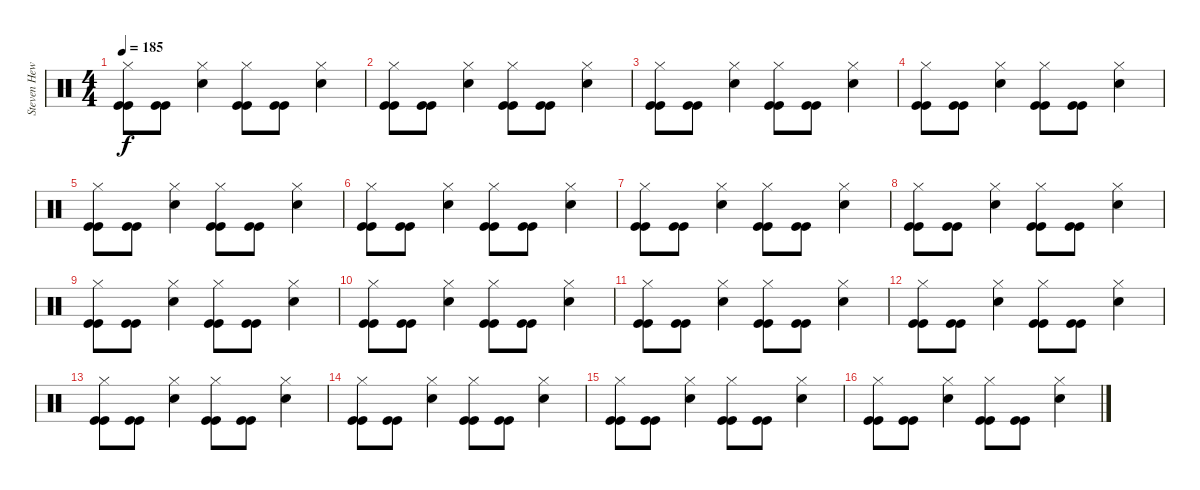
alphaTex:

\track ("Steven Hewitt" "Steven Hew") {instrument percussion}
\staff {score}
\articulation defaults
\ts (4 4)
\tempo 185
\clef neutral
\ks c
("Hi-Hat (closed)" "Kick (hit)" "Kick (hit)").8{dy f} ("Kick (hit)" "Kick (hit)").8 ("Hi-Hat (closed)" "Electric Snare (hit)").4 ("Hi-Hat (closed)" "Kick (hit)" "Kick (hit)").8 ("Kick (hit)" "Kick (hit)").8 ("Hi-Hat (closed)" "Electric Snare (hit)").4 |
("Hi-Hat (closed)" "Kick (hit)" "Kick (hit)").8 ("Kick (hit)" "Kick (hit)").8 ("Hi-Hat (closed)" "Electric Snare (hit)").4 ("Hi-Hat (closed)" "Kick (hit)" "Kick (hit)").8 ("Kick (hit)" "Kick (hit)").8 ("Hi-Hat (closed)" "Electric Snare (hit)").4 |
("Hi-Hat (closed)" "Kick (hit)" "Kick (hit)").8 ("Kick (hit)" "Kick (hit)").8 ("Hi-Hat (closed)" "Electric Snare (hit)").4 ("Hi-Hat (closed)" "Kick (hit)" "Kick (hit)").8 ("Kick (hit)" "Kick (hit)").8 ("Hi-Hat (closed)" "Electric Snare (hit)").4 |
("Hi-Hat (closed)" "Kick (hit)" "Kick (hit)").8 ("Kick (hit)" "Kick (hit)").8 ("Hi-Hat (closed)" "Electric Snare (hit)").4 ("Hi-Hat (closed)" "Kick (hit)" "Kick (hit)").8 ("Kick (hit)" "Kick (hit)").8 ("Hi-Hat (closed)" "Electric Snare (hit)").4 |
("Hi-Hat (closed)" "Kick (hit)" "Kick (hit)").8 ("Kick (hit)" "Kick (hit)").8 ("Hi-Hat (closed)" "Electric Snare (hit)").4 ("Hi-Hat (closed)" "Kick (hit)" "Kick (hit)").8 ("Kick (hit)" "Kick (hit)").8 ("Hi-Hat (closed)" "Electric Snare (hit)").4 |
("Hi-Hat (closed)" "Kick (hit)" "Kick (hit)").8 ("Kick (hit)" "Kick (hit)").8 ("Hi-Hat (closed)" "Electric Snare (hit)").4 ("Hi-Hat (closed)" "Kick (hit)" "Kick (hit)").8 ("Kick (hit)" "Kick (hit)").8 ("Hi-Hat (closed)" "Electric Snare (hit)").4 |
("Hi-Hat (closed)" "Kick (hit)" "Kick (hit)").8 ("Kick (hit)" "Kick (hit)").8 ("Hi-Hat (closed)" "Electric Snare (hit)").4 ("Hi-Hat (closed)" "Kick (hit)" "Kick (hit)").8 ("Kick (hit)" "Kick (hit)").8 ("Hi-Hat (closed)" "Electric Snare (hit)").4 |
("Hi-Hat (closed)" "Kick (hit)" "Kick (hit)").8 ("Kick (hit)" "Kick (hit)").8 ("Hi-Hat (closed)" "Electric Snare (hit)").4 ("Hi-Hat (closed)" "Kick (hit)" "Kick (hit)").8 ("Kick (hit)" "Kick (hit)").8 ("Hi-Hat (closed)" "Electric Snare (hit)").4 |
("Hi-Hat (closed)" "Kick (hit)" "Kick (hit)").8 ("Kick (hit)" "Kick (hit)").8 ("Hi-Hat (closed)" "Electric Snare (hit)").4 ("Hi-Hat (closed)" "Kick (hit)" "Kick (hit)").8 ("Kick (hit)" "Kick (hit)").8 ("Hi-Hat (closed)" "Electric Snare (hit)").4 |
("Hi-Hat (closed)" "Kick (hit)" "Kick (hit)").8 ("Kick (hit)" "Kick (hit)").8 ("Hi-Hat (closed)" "Electric Snare (hit)").4 ("Hi-Hat (closed)" "Kick (hit)" "Kick (hit)").8 ("Kick (hit)" "Kick (hit)").8 ("Hi-Hat (closed)" "Electric Snare (hit)").4 |
("Hi-Hat (closed)" "Kick (hit)" "Kick (hit)").8 ("Kick (hit)" "Kick (hit)").8 ("Hi-Hat (closed)" "Electric Snare (hit)").4 ("Hi-Hat (closed)" "Kick (hit)" "Kick (hit)").8 ("Kick (hit)" "Kick (hit)").8 ("Hi-Hat (closed)" "Electric Snare (hit)").4 |
("Hi-Hat (closed)" "Kick (hit)" "Kick (hit)").8 ("Kick (hit)" "Kick (hit)").8 ("Hi-Hat (closed)" "Electric Snare (hit)").4 ("Hi-Hat (closed)" "Kick (hit)" "Kick (hit)").8 ("Kick (hit)" "Kick (hit)").8 ("Hi-Hat (closed)" "Electric Snare (hit)").4 |
("Hi-Hat (closed)" "Kick (hit)" "Kick (hit)").8 ("Kick (hit)" "Kick (hit)").8 ("Hi-Hat (closed)" "Electric Snare (hit)").4 ("Hi-Hat (closed)" "Kick (hit)" "Kick (hit)").8 ("Kick (hit)" "Kick (hit)").8 ("Hi-Hat (closed)" "Electric Snare (hit)").4 |
("Hi-Hat (closed)" "Kick (hit)" "Kick (hit)").8 ("Kick (hit)" "Kick (hit)").8 ("Hi-Hat (closed)" "Electric Snare (hit)").4 ("Hi-Hat (closed)" "Kick (hit)" "Kick (hit)").8 ("Kick (hit)" "Kick (hit)").8 ("Hi-Hat (closed)" "Electric Snare (hit)").4 |
("Hi-Hat (closed)" "Kick (hit)" "Kick (hit)").8 ("Kick (hit)" "Kick (hit)").8 ("Hi-Hat (closed)" "Electric Snare (hit)").4 ("Hi-Hat (closed)" "Kick (hit)" "Kick (hit)").8 ("Kick (hit)" "Kick (hit)").8 ("Hi-Hat (closed)" "Electric Snare (hit)").4 |
("Hi-Hat (closed)" "Kick (hit)" "Kick (hit)").8 ("Kick (hit)" "Kick (hit)").8 ("Hi-Hat (closed)" "Electric Snare (hit)").4 ("Hi-Hat (closed)" "Kick (hit)" "Kick (hit)").8 ("Kick (hit)" "Kick (hit)").8 ("Hi-Hat (closed)" "Electric Snare (hit)").4
